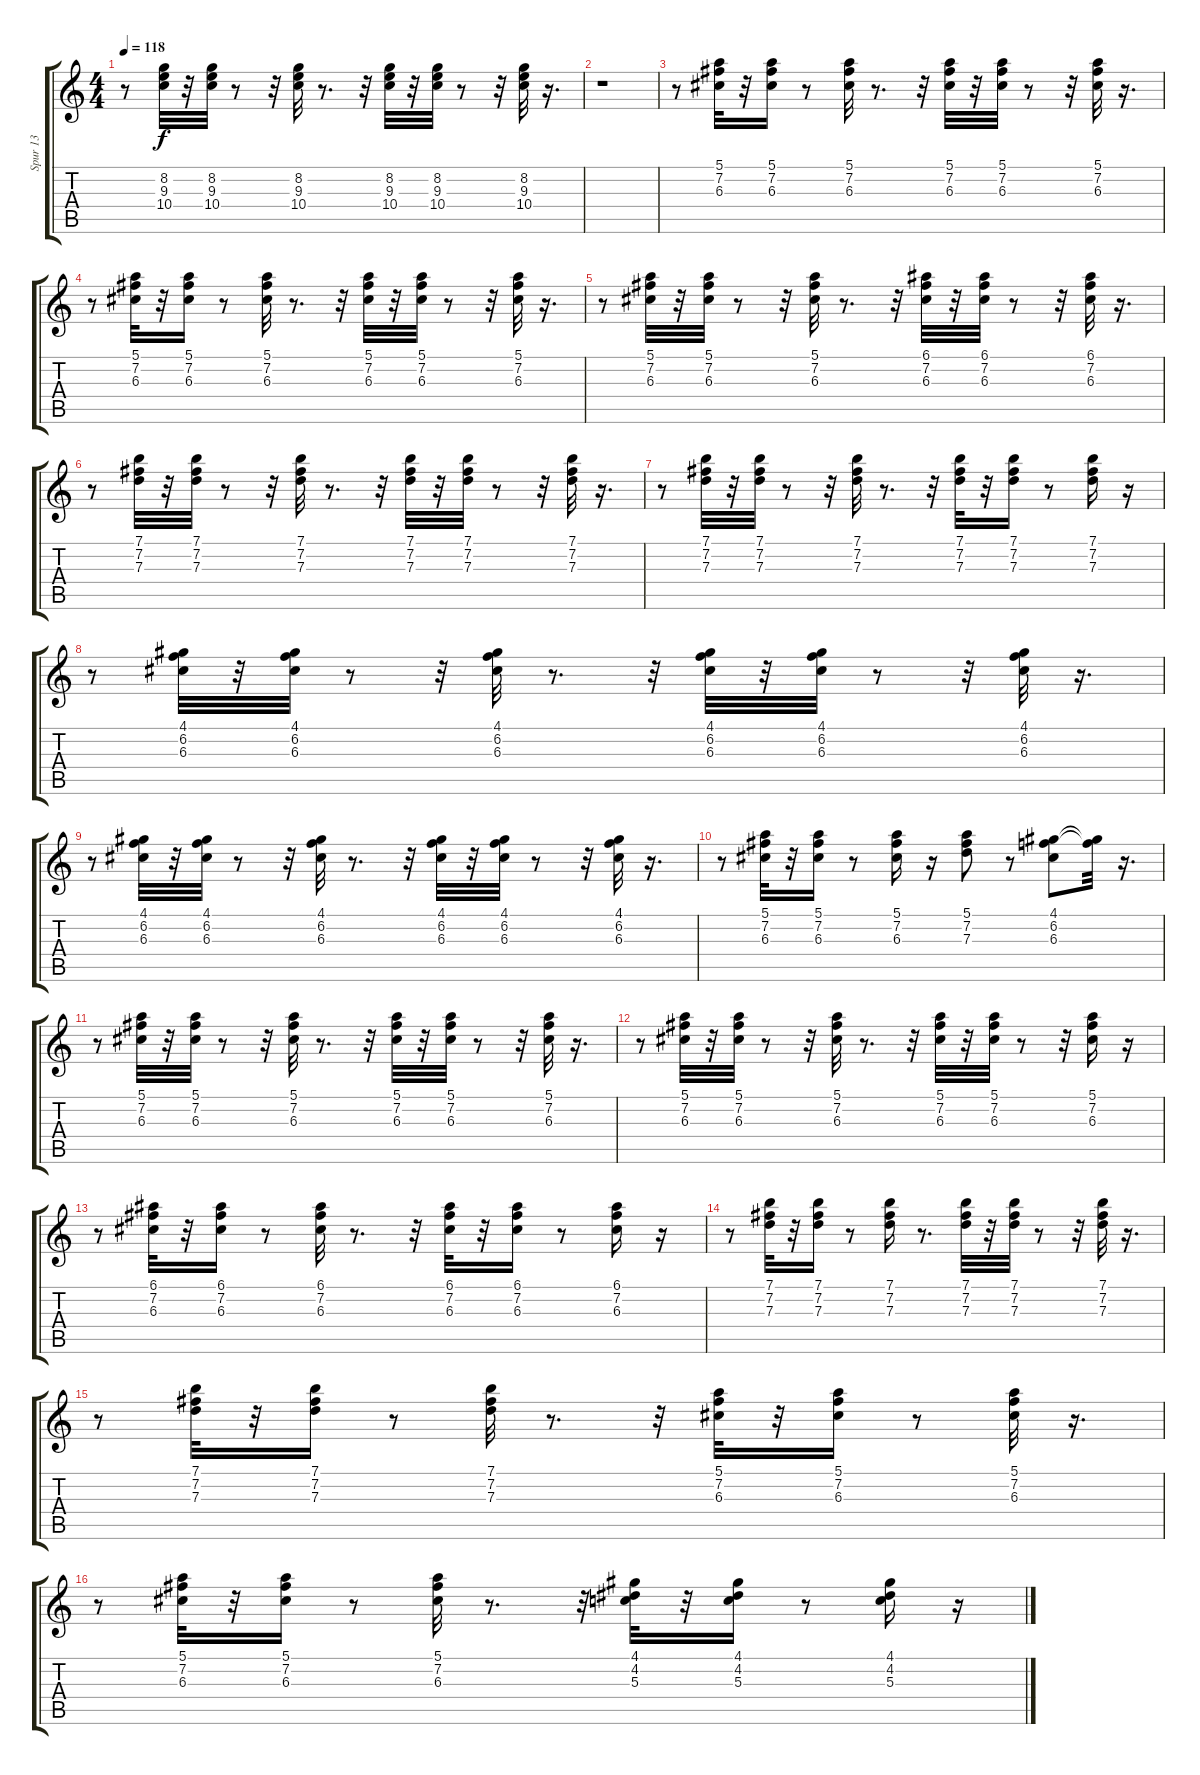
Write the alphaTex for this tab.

\track ("Spur 13" "Spur 13") {instrument electricguitarclean}
\staff {score tabs}
\tuning (E4 B3 G3 D3 A2 E2) {hide}
\ts (4 4)
\tempo 118
\clef g2
\ks c
r.8{dy f} (8.2 9.3 10.4).32 r.32 (8.2 9.3 10.4).32 r.8 r.32 (8.2 9.3 10.4).32 r.8{d} r.32 (8.2 9.3 10.4).32 r.32 (8.2 9.3 10.4).32 r.8 r.32 (8.2 9.3 10.4).32 r.16{d} |
r.1 |
r.8 (5.1 7.2 6.3).32 r.32 (5.1 7.2 6.3).16 r.8 (5.1 7.2 6.3).32 r.8{d} r.32 (5.1 7.2 6.3).32 r.32 (5.1 7.2 6.3).32 r.8 r.32 (5.1 7.2 6.3).32 r.16{d} |
r.8 (5.1 7.2 6.3).32 r.32 (5.1 7.2 6.3).16 r.8 (5.1 7.2 6.3).32 r.8{d} r.32 (5.1 7.2 6.3).32 r.32 (5.1 7.2 6.3).32 r.8 r.32 (5.1 7.2 6.3).32 r.16{d} |
r.8 (5.1 7.2 6.3).32 r.32 (5.1 7.2 6.3).32 r.8 r.32 (5.1 7.2 6.3).32 r.8{d} r.32 (6.1 7.2 6.3).32 r.32 (6.1 7.2 6.3).32 r.8 r.32 (6.1 7.2 6.3).32 r.16{d} |
r.8 (7.1 7.2 7.3).32 r.32 (7.1 7.2 7.3).32 r.8 r.32 (7.1 7.2 7.3).32 r.8{d} r.32 (7.1 7.2 7.3).32 r.32 (7.1 7.2 7.3).32 r.8 r.32 (7.1 7.2 7.3).32 r.16{d} |
r.8 (7.1 7.2 7.3).32 r.32 (7.1 7.2 7.3).32 r.8 r.32 (7.1 7.2 7.3).32 r.8{d} r.32 (7.1 7.2 7.3).32 r.32 (7.1 7.2 7.3).16 r.8 (7.1 7.2 7.3).16 r.16 |
r.8 (4.1 6.2 6.3).32 r.32 (4.1 6.2 6.3).32 r.8 r.32 (4.1 6.2 6.3).32 r.8{d} r.32 (4.1 6.2 6.3).32 r.32 (4.1 6.2 6.3).32 r.8 r.32 (4.1 6.2 6.3).32 r.16{d} |
r.8 (4.1 6.2 6.3).32 r.32 (4.1 6.2 6.3).32 r.8 r.32 (4.1 6.2 6.3).32 r.8{d} r.32 (4.1 6.2 6.3).32 r.32 (4.1 6.2 6.3).32 r.8 r.32 (4.1 6.2 6.3).32 r.16{d} |
r.8 (5.1 7.2 6.3).32 r.32 (5.1 7.2 6.3).16 r.8 (5.1 7.2 6.3).16 r.16 (5.1 7.2 7.3).8 r.8 (4.1 6.2 6.3).8 (4.1{t} 6.2{t}).32 r.16{d} |
r.8 (5.1 7.2 6.3).32 r.32 (5.1 7.2 6.3).32 r.8 r.32 (5.1 7.2 6.3).32 r.8{d} r.32 (5.1 7.2 6.3).32 r.32 (5.1 7.2 6.3).32 r.8 r.32 (5.1 7.2 6.3).32 r.16{d} |
r.8 (5.1 7.2 6.3).32 r.32 (5.1 7.2 6.3).32 r.8 r.32 (5.1 7.2 6.3).32 r.8{d} r.32 (5.1 7.2 6.3).32 r.32 (5.1 7.2 6.3).32 r.8 r.32 (5.1 7.2 6.3).16 r.16 |
r.8 (6.1 7.2 6.3).32 r.32 (6.1 7.2 6.3).16 r.8 (6.1 7.2 6.3).32 r.8{d} r.32 (6.1 7.2 6.3).32 r.32 (6.1 7.2 6.3).16 r.8 (6.1 7.2 6.3).16 r.16 |
r.8 (7.1 7.2 7.3).32 r.32 (7.1 7.2 7.3).16 r.8 (7.1 7.2 7.3).16 r.8{d} (7.1 7.2 7.3).32 r.32 (7.1 7.2 7.3).32 r.8 r.32 (7.1 7.2 7.3).32 r.16{d} |
r.8 (7.1 7.2 7.3).32 r.32 (7.1 7.2 7.3).16 r.8 (7.1 7.2 7.3).32 r.8{d} r.32 (5.1 7.2 6.3).32 r.32 (5.1 7.2 6.3).16 r.8 (5.1 7.2 6.3).32 r.16{d} |
r.8 (5.1 7.2 6.3).32 r.32 (5.1 7.2 6.3).16 r.8 (5.1 7.2 6.3).32 r.8{d} r.32 (4.1 4.2 5.3).32 r.32 (4.1 4.2 5.3).16 r.8 (4.1 4.2 5.3).16 r.16
